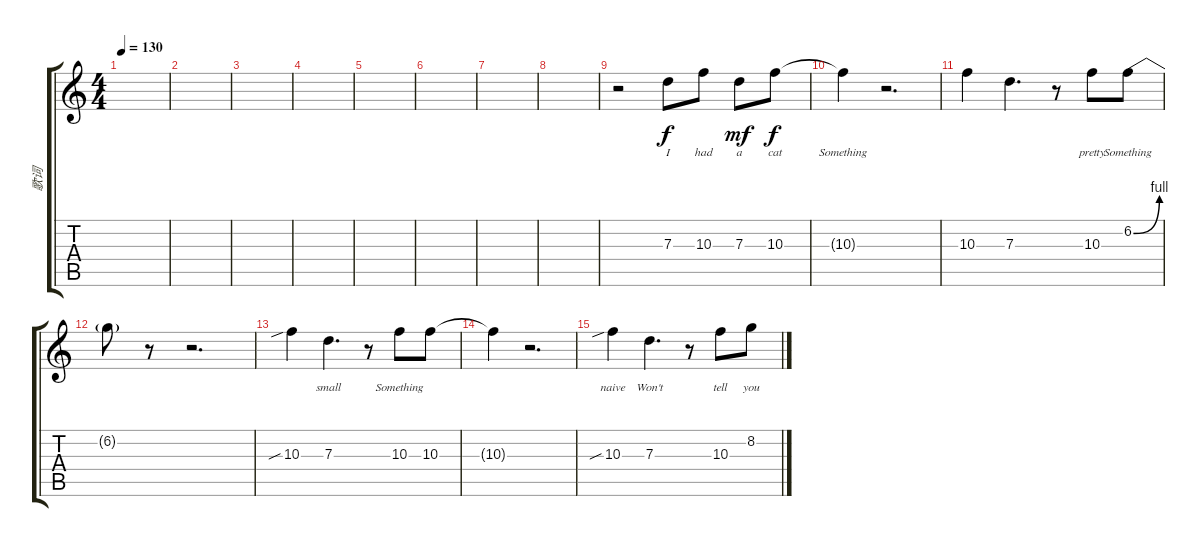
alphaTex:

\track ("歌词" "歌词") {instrument acousticguitarnylon}
\staff {score tabs}
\tuning (E4 B3 G3 D3 A2 E2) {hide}
\ts (4 4)
\tempo 130
\clef g2
\ks c
|
|
|
|
|
|
|
|
r.2 7.3.8{lyrics (0 "I") lyrics (1 "") lyrics (2 "") lyrics (3 "") lyrics (4 "")} 10.3.8{lyrics (0 "had") lyrics (1 "") lyrics (2 "") lyrics (3 "") lyrics (4 "") dy f} 7.3.8{lyrics (0 "a") lyrics (1 "") lyrics (2 "") lyrics (3 "") lyrics (4 "") dy mf} 10.3.8{lyrics (0 "cat") lyrics (1 "") lyrics (2 "") lyrics (3 "") lyrics (4 "") dy f} |
10.3{t}.4{lyrics (0 "Something") lyrics (1 "") lyrics (2 "") lyrics (3 "") lyrics (4 "")} r.2{d} |
10.3.4{lyrics (0 "") lyrics (1 "") lyrics (2 "") lyrics (3 "") lyrics (4 "")} 7.3.4{d lyrics (0 "") lyrics (1 "") lyrics (2 "") lyrics (3 "") lyrics (4 "")} r.8 10.3.8{lyrics (0 "pretty") lyrics (1 "") lyrics (2 "") lyrics (3 "") lyrics (4 "")} 6.2{be (bend 0 0 60 4)}.8{lyrics (0 "Something") lyrics (1 "") lyrics (2 "") lyrics (3 "") lyrics (4 "")} |
6.2{t}.8{lyrics (0 "") lyrics (1 "") lyrics (2 "") lyrics (3 "") lyrics (4 "")} r.8 r.2{d} |
10.3{sib}.4{lyrics (0 "") lyrics (1 "") lyrics (2 "") lyrics (3 "") lyrics (4 "")} 7.3.4{d lyrics (0 "small") lyrics (1 "") lyrics (2 "") lyrics (3 "") lyrics (4 "")} r.8 10.3.8{lyrics (0 "Something") lyrics (1 "") lyrics (2 "") lyrics (3 "") lyrics (4 "")} 10.3.8{lyrics (0 "") lyrics (1 "") lyrics (2 "") lyrics (3 "") lyrics (4 "")} |
10.3{t}.4{lyrics (0 "") lyrics (1 "") lyrics (2 "") lyrics (3 "") lyrics (4 "")} r.2{d} |
10.3{sib}.4{lyrics (0 "naive") lyrics (1 "") lyrics (2 "") lyrics (3 "") lyrics (4 "")} 7.3.4{d lyrics (0 "Won't") lyrics (1 "") lyrics (2 "") lyrics (3 "") lyrics (4 "")} r.8 10.3.8{lyrics (0 "tell") lyrics (1 "") lyrics (2 "") lyrics (3 "") lyrics (4 "")} 8.2.8{lyrics (0 "you") lyrics (1 "") lyrics (2 "") lyrics (3 "") lyrics (4 "")}
